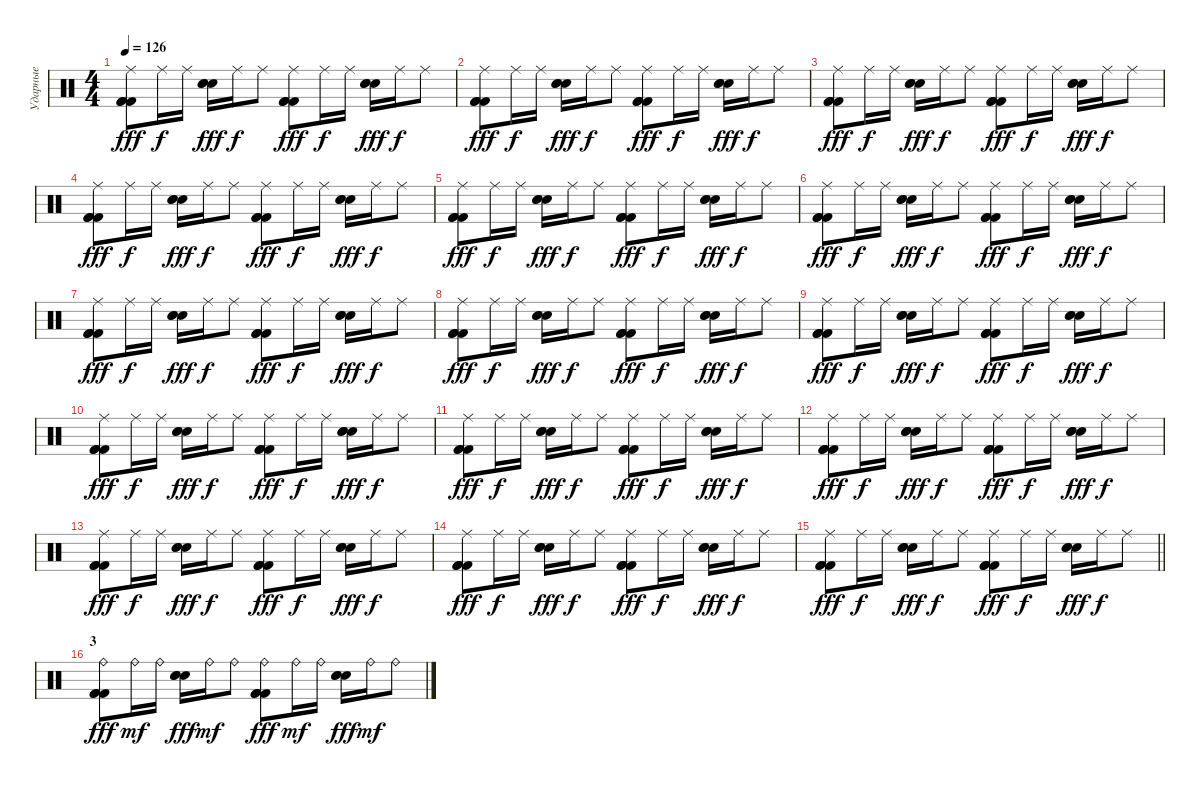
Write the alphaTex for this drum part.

\track ("Ударные" "Ударные") {instrument percussion}
\staff {score}
\articulation defaults
\ts (4 4)
\tempo 126
\clef neutral
\ks c
("Ride (middle)" "Kick (hit) 2" "Kick (hit) 2" "Kick (hit) 2").8{dy fff} "Ride (middle)".16{dy f} "Ride (middle)".16 ("Snare (hit) 2" "Snare (hit) 2" "Snare (hit) 2").16{dy fff} "Ride (middle)".16{dy f} "Ride (middle)".8 ("Ride (middle)" "Kick (hit) 2" "Kick (hit) 2" "Kick (hit) 2").8{dy fff} "Ride (middle)".16{dy f} "Ride (middle)".16 ("Snare (hit) 2" "Snare (hit) 2" "Snare (hit) 2").16{dy fff} "Ride (middle)".16{dy f} "Ride (middle)".8 |
("Ride (middle)" "Kick (hit) 2" "Kick (hit) 2" "Kick (hit) 2").8{dy fff} "Ride (middle)".16{dy f} "Ride (middle)".16 ("Snare (hit) 2" "Snare (hit) 2" "Snare (hit) 2").16{dy fff} "Ride (middle)".16{dy f} "Ride (middle)".8 ("Ride (middle)" "Kick (hit) 2" "Kick (hit) 2" "Kick (hit) 2").8{dy fff} "Ride (middle)".16{dy f} "Ride (middle)".16 ("Snare (hit) 2" "Snare (hit) 2" "Snare (hit) 2").16{dy fff} "Ride (middle)".16{dy f} "Ride (middle)".8 |
("Ride (middle)" "Kick (hit) 2" "Kick (hit) 2" "Kick (hit) 2").8{dy fff} "Ride (middle)".16{dy f} "Ride (middle)".16 ("Snare (hit) 2" "Snare (hit) 2" "Snare (hit) 2").16{dy fff} "Ride (middle)".16{dy f} "Ride (middle)".8 ("Ride (middle)" "Kick (hit) 2" "Kick (hit) 2" "Kick (hit) 2").8{dy fff} "Ride (middle)".16{dy f} "Ride (middle)".16 ("Snare (hit) 2" "Snare (hit) 2" "Snare (hit) 2").16{dy fff} "Ride (middle)".16{dy f} "Ride (middle)".8 |
("Ride (middle)" "Kick (hit) 2" "Kick (hit) 2" "Kick (hit) 2").8{dy fff} "Ride (middle)".16{dy f} "Ride (middle)".16 ("Snare (hit) 2" "Snare (hit) 2" "Snare (hit) 2").16{dy fff} "Ride (middle)".16{dy f} "Ride (middle)".8 ("Ride (middle)" "Kick (hit) 2" "Kick (hit) 2" "Kick (hit) 2").8{dy fff} "Ride (middle)".16{dy f} "Ride (middle)".16 ("Snare (hit) 2" "Snare (hit) 2" "Snare (hit) 2").16{dy fff} "Ride (middle)".16{dy f} "Ride (middle)".8 |
("Ride (middle)" "Kick (hit) 2" "Kick (hit) 2" "Kick (hit) 2").8{dy fff} "Ride (middle)".16{dy f} "Ride (middle)".16 ("Snare (hit) 2" "Snare (hit) 2" "Snare (hit) 2").16{dy fff} "Ride (middle)".16{dy f} "Ride (middle)".8 ("Ride (middle)" "Kick (hit) 2" "Kick (hit) 2" "Kick (hit) 2").8{dy fff} "Ride (middle)".16{dy f} "Ride (middle)".16 ("Snare (hit) 2" "Snare (hit) 2" "Snare (hit) 2").16{dy fff} "Ride (middle)".16{dy f} "Ride (middle)".8 |
("Ride (middle)" "Kick (hit) 2" "Kick (hit) 2" "Kick (hit) 2").8{dy fff} "Ride (middle)".16{dy f} "Ride (middle)".16 ("Snare (hit) 2" "Snare (hit) 2" "Snare (hit) 2").16{dy fff} "Ride (middle)".16{dy f} "Ride (middle)".8 ("Ride (middle)" "Kick (hit) 2" "Kick (hit) 2" "Kick (hit) 2").8{dy fff} "Ride (middle)".16{dy f} "Ride (middle)".16 ("Snare (hit) 2" "Snare (hit) 2" "Snare (hit) 2").16{dy fff} "Ride (middle)".16{dy f} "Ride (middle)".8 |
("Ride (middle)" "Kick (hit) 2" "Kick (hit) 2" "Kick (hit) 2").8{dy fff} "Ride (middle)".16{dy f} "Ride (middle)".16 ("Snare (hit) 2" "Snare (hit) 2" "Snare (hit) 2").16{dy fff} "Ride (middle)".16{dy f} "Ride (middle)".8 ("Ride (middle)" "Kick (hit) 2" "Kick (hit) 2" "Kick (hit) 2").8{dy fff} "Ride (middle)".16{dy f} "Ride (middle)".16 ("Snare (hit) 2" "Snare (hit) 2" "Snare (hit) 2").16{dy fff} "Ride (middle)".16{dy f} "Ride (middle)".8 |
("Ride (middle)" "Kick (hit) 2" "Kick (hit) 2" "Kick (hit) 2").8{dy fff} "Ride (middle)".16{dy f} "Ride (middle)".16 ("Snare (hit) 2" "Snare (hit) 2" "Snare (hit) 2").16{dy fff} "Ride (middle)".16{dy f} "Ride (middle)".8 ("Ride (middle)" "Kick (hit) 2" "Kick (hit) 2" "Kick (hit) 2").8{dy fff} "Ride (middle)".16{dy f} "Ride (middle)".16 ("Snare (hit) 2" "Snare (hit) 2" "Snare (hit) 2").16{dy fff} "Ride (middle)".16{dy f} "Ride (middle)".8 |
("Ride (middle)" "Kick (hit) 2" "Kick (hit) 2" "Kick (hit) 2").8{dy fff} "Ride (middle)".16{dy f} "Ride (middle)".16 ("Snare (hit) 2" "Snare (hit) 2" "Snare (hit) 2").16{dy fff} "Ride (middle)".16{dy f} "Ride (middle)".8 ("Ride (middle)" "Kick (hit) 2" "Kick (hit) 2" "Kick (hit) 2").8{dy fff} "Ride (middle)".16{dy f} "Ride (middle)".16 ("Snare (hit) 2" "Snare (hit) 2" "Snare (hit) 2").16{dy fff} "Ride (middle)".16{dy f} "Ride (middle)".8 |
("Ride (middle)" "Kick (hit) 2" "Kick (hit) 2" "Kick (hit) 2").8{dy fff} "Ride (middle)".16{dy f} "Ride (middle)".16 ("Snare (hit) 2" "Snare (hit) 2" "Snare (hit) 2").16{dy fff} "Ride (middle)".16{dy f} "Ride (middle)".8 ("Ride (middle)" "Kick (hit) 2" "Kick (hit) 2" "Kick (hit) 2").8{dy fff} "Ride (middle)".16{dy f} "Ride (middle)".16 ("Snare (hit) 2" "Snare (hit) 2" "Snare (hit) 2").16{dy fff} "Ride (middle)".16{dy f} "Ride (middle)".8 |
("Ride (middle)" "Kick (hit) 2" "Kick (hit) 2" "Kick (hit) 2").8{dy fff} "Ride (middle)".16{dy f} "Ride (middle)".16 ("Snare (hit) 2" "Snare (hit) 2" "Snare (hit) 2").16{dy fff} "Ride (middle)".16{dy f} "Ride (middle)".8 ("Ride (middle)" "Kick (hit) 2" "Kick (hit) 2" "Kick (hit) 2").8{dy fff} "Ride (middle)".16{dy f} "Ride (middle)".16 ("Snare (hit) 2" "Snare (hit) 2" "Snare (hit) 2").16{dy fff} "Ride (middle)".16{dy f} "Ride (middle)".8 |
("Ride (middle)" "Kick (hit) 2" "Kick (hit) 2" "Kick (hit) 2").8{dy fff} "Ride (middle)".16{dy f} "Ride (middle)".16 ("Snare (hit) 2" "Snare (hit) 2" "Snare (hit) 2").16{dy fff} "Ride (middle)".16{dy f} "Ride (middle)".8 ("Ride (middle)" "Kick (hit) 2" "Kick (hit) 2" "Kick (hit) 2").8{dy fff} "Ride (middle)".16{dy f} "Ride (middle)".16 ("Snare (hit) 2" "Snare (hit) 2" "Snare (hit) 2").16{dy fff} "Ride (middle)".16{dy f} "Ride (middle)".8 |
("Ride (middle)" "Kick (hit) 2" "Kick (hit) 2" "Kick (hit) 2").8{dy fff} "Ride (middle)".16{dy f} "Ride (middle)".16 ("Snare (hit) 2" "Snare (hit) 2" "Snare (hit) 2").16{dy fff} "Ride (middle)".16{dy f} "Ride (middle)".8 ("Ride (middle)" "Kick (hit) 2" "Kick (hit) 2" "Kick (hit) 2").8{dy fff} "Ride (middle)".16{dy f} "Ride (middle)".16 ("Snare (hit) 2" "Snare (hit) 2" "Snare (hit) 2").16{dy fff} "Ride (middle)".16{dy f} "Ride (middle)".8 |
("Ride (middle)" "Kick (hit) 2" "Kick (hit) 2" "Kick (hit) 2").8{dy fff} "Ride (middle)".16{dy f} "Ride (middle)".16 ("Snare (hit) 2" "Snare (hit) 2" "Snare (hit) 2").16{dy fff} "Ride (middle)".16{dy f} "Ride (middle)".8 ("Ride (middle)" "Kick (hit) 2" "Kick (hit) 2" "Kick (hit) 2").8{dy fff} "Ride (middle)".16{dy f} "Ride (middle)".16 ("Snare (hit) 2" "Snare (hit) 2" "Snare (hit) 2").16{dy fff} "Ride (middle)".16{dy f} "Ride (middle)".8 |
\barLineRight lightlight
("Ride (middle)" "Kick (hit) 2" "Kick (hit) 2" "Kick (hit) 2").8{dy fff} "Ride (middle)".16{dy f} "Ride (middle)".16 ("Snare (hit) 2" "Snare (hit) 2" "Snare (hit) 2").16{dy fff} "Ride (middle)".16{dy f} "Ride (middle)".8 ("Ride (middle)" "Kick (hit) 2" "Kick (hit) 2" "Kick (hit) 2").8{dy fff} "Ride (middle)".16{dy f} "Ride (middle)".16 ("Snare (hit) 2" "Snare (hit) 2" "Snare (hit) 2").16{dy fff} "Ride (middle)".16{dy f} "Ride (middle)".8 |
\section ("" "3")
("Ride (bell)" "Kick (hit) 2" "Kick (hit) 2" "Kick (hit) 2").8{dy fff} "Ride (bell)".16{dy mf} "Ride (bell)".16 ("Snare (hit) 2" "Snare (hit) 2" "Snare (hit) 2").16{dy fff} "Ride (bell)".16{dy mf} "Ride (bell)".8 ("Ride (bell)" "Kick (hit) 2" "Kick (hit) 2" "Kick (hit) 2").8{dy fff} "Ride (bell)".16{dy mf} "Ride (bell)".16 ("Snare (hit) 2" "Snare (hit) 2" "Snare (hit) 2").16{dy fff} "Ride (bell)".16{dy mf} "Ride (bell)".8
